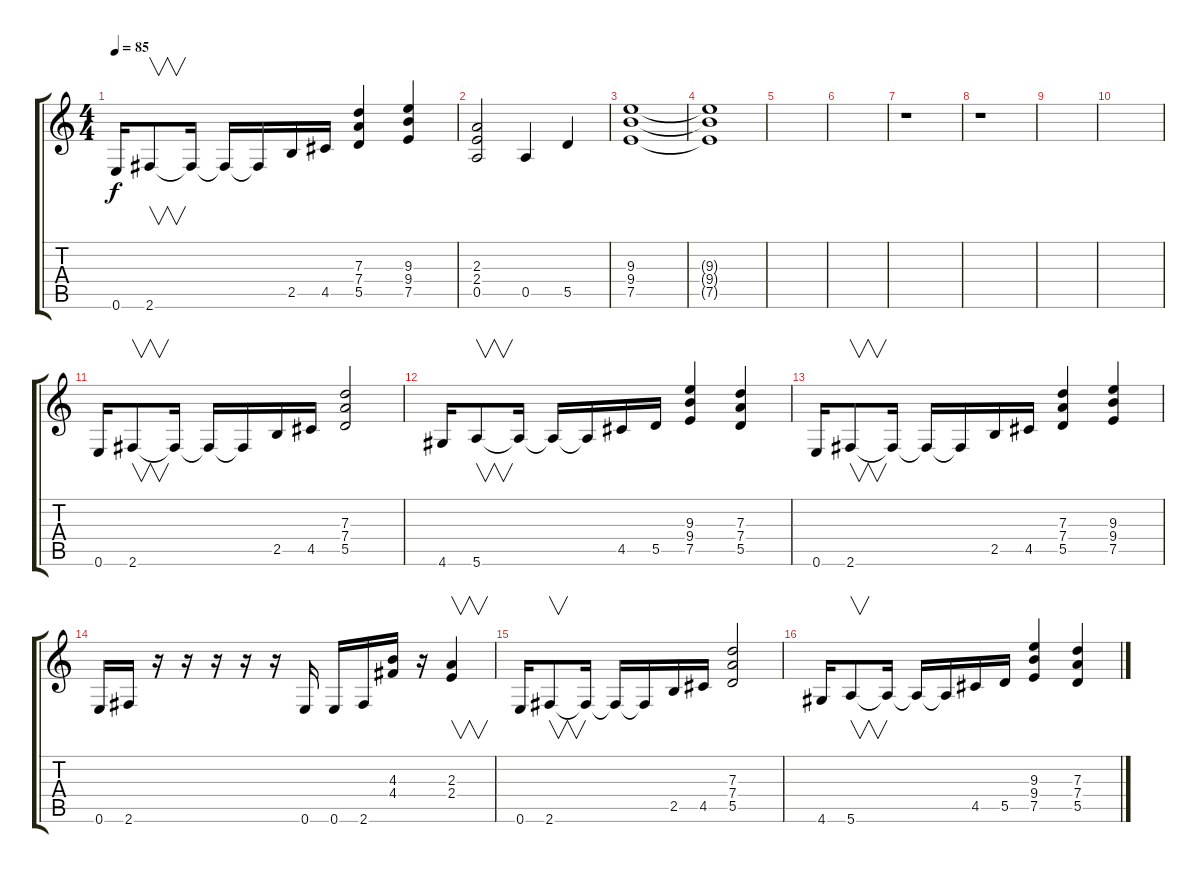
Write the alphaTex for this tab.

\track ("              From" "          ") {instrument overdrivenguitar}
\staff {score tabs}
\tuning (E4 B3 G3 D3 A2 E2) {hide}
\ts (4 4)
\tempo 85
\clef g2
\ks c
0.6.16{dy f} 2.6.8{v} 2.6{t}.16 2.6{t}.16 2.6{t}.16 2.5.16 4.5.16 (7.3 7.4 5.5).4 (9.3 9.4 7.5).4 |
(2.3 2.4 0.5).2 0.5.4 5.5.4 |
(9.3 9.4 7.5).1{volume 3} |
(9.3{t} 9.4{t} 7.5{t}).1 |
|
|
r.1 |
r.1 |
|
|
0.6.16{volume 14 balance 8 instrument overdrivenguitar} 2.6.8{v} 2.6{t}.16 2.6{t}.16 2.6{t}.16 2.5.16 4.5.16 (7.3 7.4 5.5).2 |
4.6.16 5.6.8{v} 5.6{t}.16 5.6{t}.16 5.6{t}.16 4.5.16 5.5.16 (9.3 9.4 7.5).4 (7.3 7.4 5.5).4 |
0.6.16 2.6.8{v} 2.6{t}.16 2.6{t}.16 2.6{t}.16 2.5.16 4.5.16 (7.3 7.4 5.5).4 (9.3 9.4 7.5).4 |
0.6.16 2.6.16 r.16 r.16 r.16 r.16 r.16 0.6.16 0.6.16 2.6.16 (4.3 4.4).16 r.16 (2.3 2.4).4{v} |
0.6.16 2.6.8{v} 2.6{t}.16 2.6{t}.16 2.6{t}.16 2.5.16 4.5.16 (7.3 7.4 5.5).2 |
4.6.16 5.6.8{v} 5.6{t}.16 5.6{t}.16 5.6{t}.16 4.5.16 5.5.16 (9.3 9.4 7.5).4 (7.3 7.4 5.5).4
